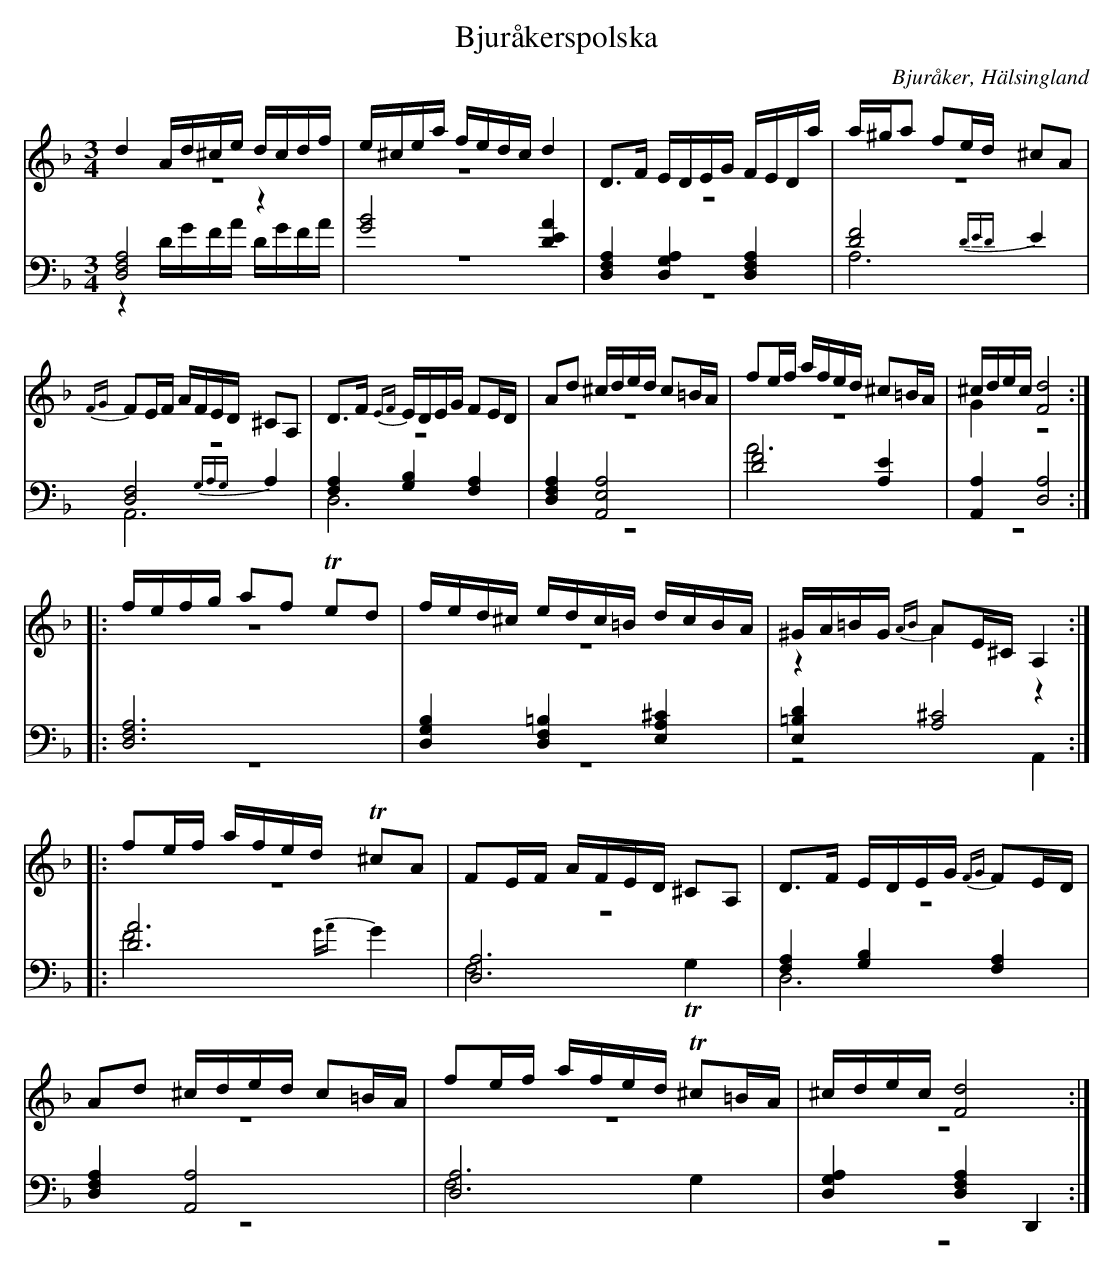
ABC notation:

X:1
T: Bjuråkerspolska
O: Bjuråker, Hälsingland
M: 3/4
L: 1/16
K: Dm
V:1
V:2 merge
V:3
V:4 merge
V:1
d4 Ad^ce dcdf |e^cea fedc d4|D2>F2 EDEG FEDa|a^ga2 f2ed ^c2A2|
{FG}F2EF AFED ^C2A,2|D2>F2 {EF}EDEG F2ED|A2d2 ^cded c2=BA|f2ef afed ^c2=BA|^cdec [F8d8]:|
|:fefg a2f2 Te2d2 |fed^c edc=B dcBA|^GA=BG {AB}A2E^C A,4:|
|:f2ef afed T^c2A2|F2EF AFED ^C2A,2|D2>F2 EDEG {FG}F2ED|
A2d2 ^cded c2=BA|f2ef afed T^c2=BA|^cdec [F8d8]:|
V:2
z12|z12|z12|z12|
z12|z12|z12|z12|G4 z8:|
|:z12|z12|z4 A4 z4:|
|:z12|z12|z12|
z12|z12|z12:|
V:3 clef=bass
[D,8F,8A,8] z4|[G8B8] [D4E4A4]|[D,4F,4A,4] [D,4G,4A,4] [D,4F,4A,4]|[D8F8] {DED}E4|
[D,8F,8] {G,A,G,}A,4|[F,4A,4] [G,4B,4] [F,4A,4]|[D,4F,4A,4] [A,,8E,8A,8]|[D8F8] [A,4E4]|[A,,4A,4] [D,8A,8]:|
|:[D,12F,12A,12]|[D,4G,4B,4] [D,4F,4=B,4][E,4A,4^C4]|[E,4=B,4D4] [A,8^C8]:|
|:[D12A12]|[D,12A,12]|[F,4A,4] [G,4B,4] [F,4A,4]|
[D,4F,4A,4] [A,,8A,8]|[D,12A,12]|[D,4G,4A,4] [D,4F,4A,4] D,,4:|
V:4 clef=bass
z4 DGFA DGFA|z12|z12|A,12|
A,,12|D,12|z12|A12|z12:|
|:z12|z12|z8 A,,4:|
|:F8 {GA}G4|F,8 TG,4|D,12|
z12|F,8 G,4|z12:|
